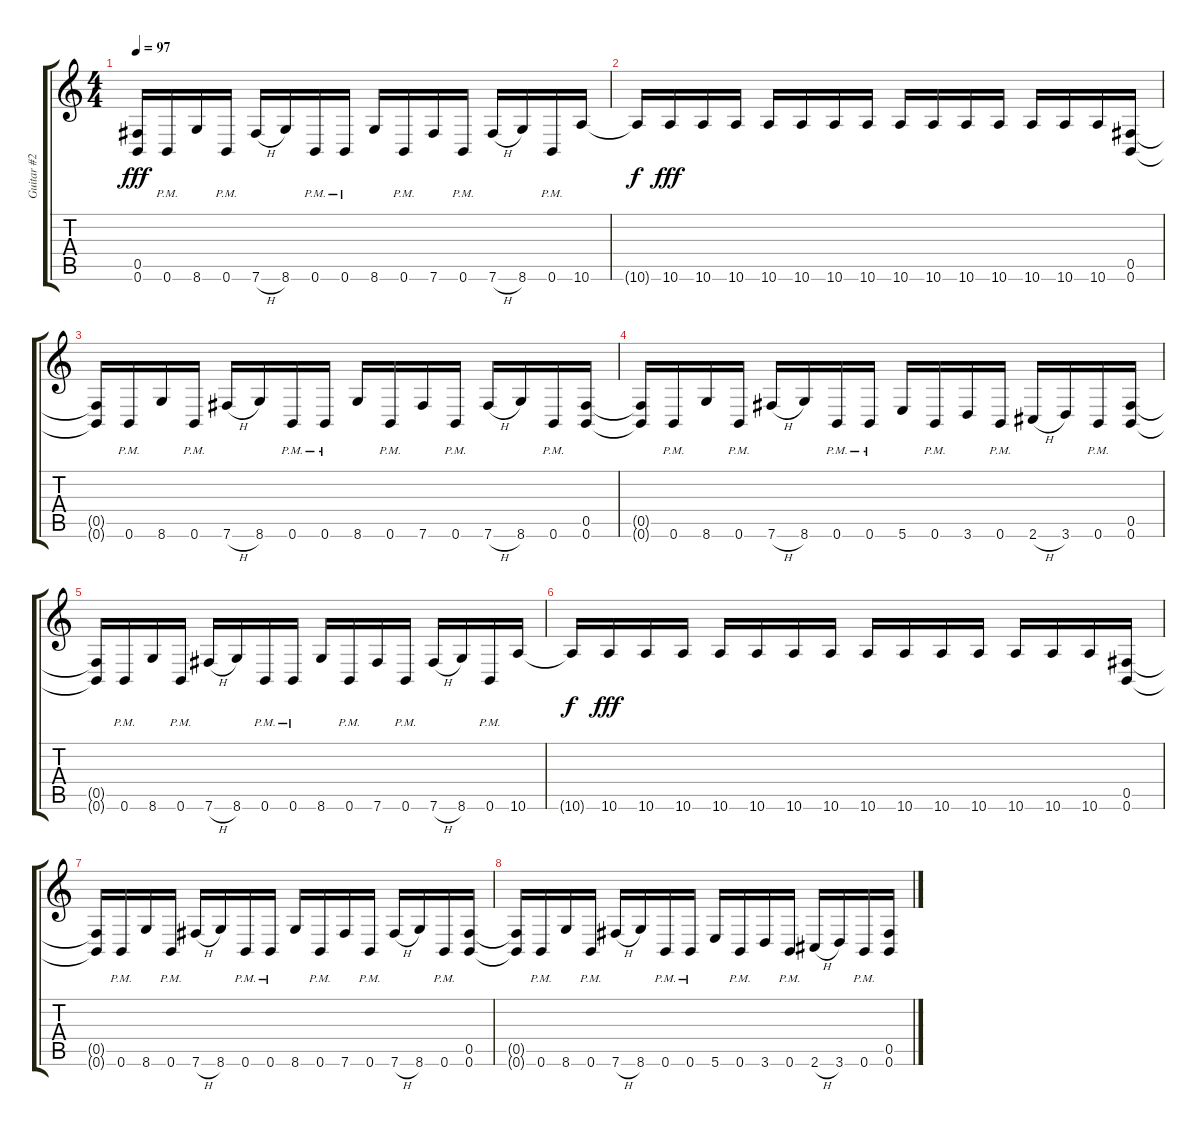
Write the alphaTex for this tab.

\track ("Guitar #2" "Guitar #2") {instrument distortionguitar}
\staff {score tabs}
\tuning (Db4 Ab3 E3 B2 Gb2 B1) {hide}
\ts (4 4)
\tempo 97
\clef g2
\ks c
(0.5{t} 0.6{t}).16{dy fff} 0.6{pm}.16 8.6.16 0.6{pm}.16 7.6{h}.16 8.6.16 0.6{pm}.16 0.6{pm}.16 8.6.16 0.6{pm}.16 7.6.16 0.6{pm}.16 7.6{h}.16 8.6.16 0.6{pm}.16 10.6.16 |
10.6{t}.16{dy f} 10.6.16{dy fff} 10.6.16 10.6.16 10.6.16 10.6.16 10.6.16 10.6.16 10.6.16 10.6.16 10.6.16 10.6.16 10.6.16 10.6.16 10.6.16 (0.5 0.6).16 |
(0.5{t} 0.6{t}).16 0.6{pm}.16 8.6.16 0.6{pm}.16 7.6{h}.16 8.6.16 0.6{pm}.16 0.6{pm}.16 8.6.16 0.6{pm}.16 7.6.16 0.6{pm}.16 7.6{h}.16 8.6.16 0.6{pm}.16 (0.5 0.6).16 |
(0.5{t} 0.6{t}).16 0.6{pm}.16 8.6.16 0.6{pm}.16 7.6{h}.16 8.6.16 0.6{pm}.16 0.6{pm}.16 5.6.16 0.6{pm}.16 3.6.16 0.6{pm}.16 2.6{h}.16 3.6.16 0.6{pm}.16 (0.5 0.6).16 |
(0.5{t} 0.6{t}).16 0.6{pm}.16 8.6.16 0.6{pm}.16 7.6{h}.16 8.6.16 0.6{pm}.16 0.6{pm}.16 8.6.16 0.6{pm}.16 7.6.16 0.6{pm}.16 7.6{h}.16 8.6.16 0.6{pm}.16 10.6.16 |
10.6{t}.16{dy f} 10.6.16{dy fff} 10.6.16 10.6.16 10.6.16 10.6.16 10.6.16 10.6.16 10.6.16 10.6.16 10.6.16 10.6.16 10.6.16 10.6.16 10.6.16 (0.5 0.6).16 |
(0.5{t} 0.6{t}).16 0.6{pm}.16 8.6.16 0.6{pm}.16 7.6{h}.16 8.6.16 0.6{pm}.16 0.6{pm}.16 8.6.16 0.6{pm}.16 7.6.16 0.6{pm}.16 7.6{h}.16 8.6.16 0.6{pm}.16 (0.5 0.6).16 |
(0.5{t} 0.6{t}).16 0.6{pm}.16 8.6.16 0.6{pm}.16 7.6{h}.16 8.6.16 0.6{pm}.16 0.6{pm}.16 5.6.16 0.6{pm}.16 3.6.16 0.6{pm}.16 2.6{h}.16 3.6.16 0.6{pm}.16 (0.5 0.6).16
